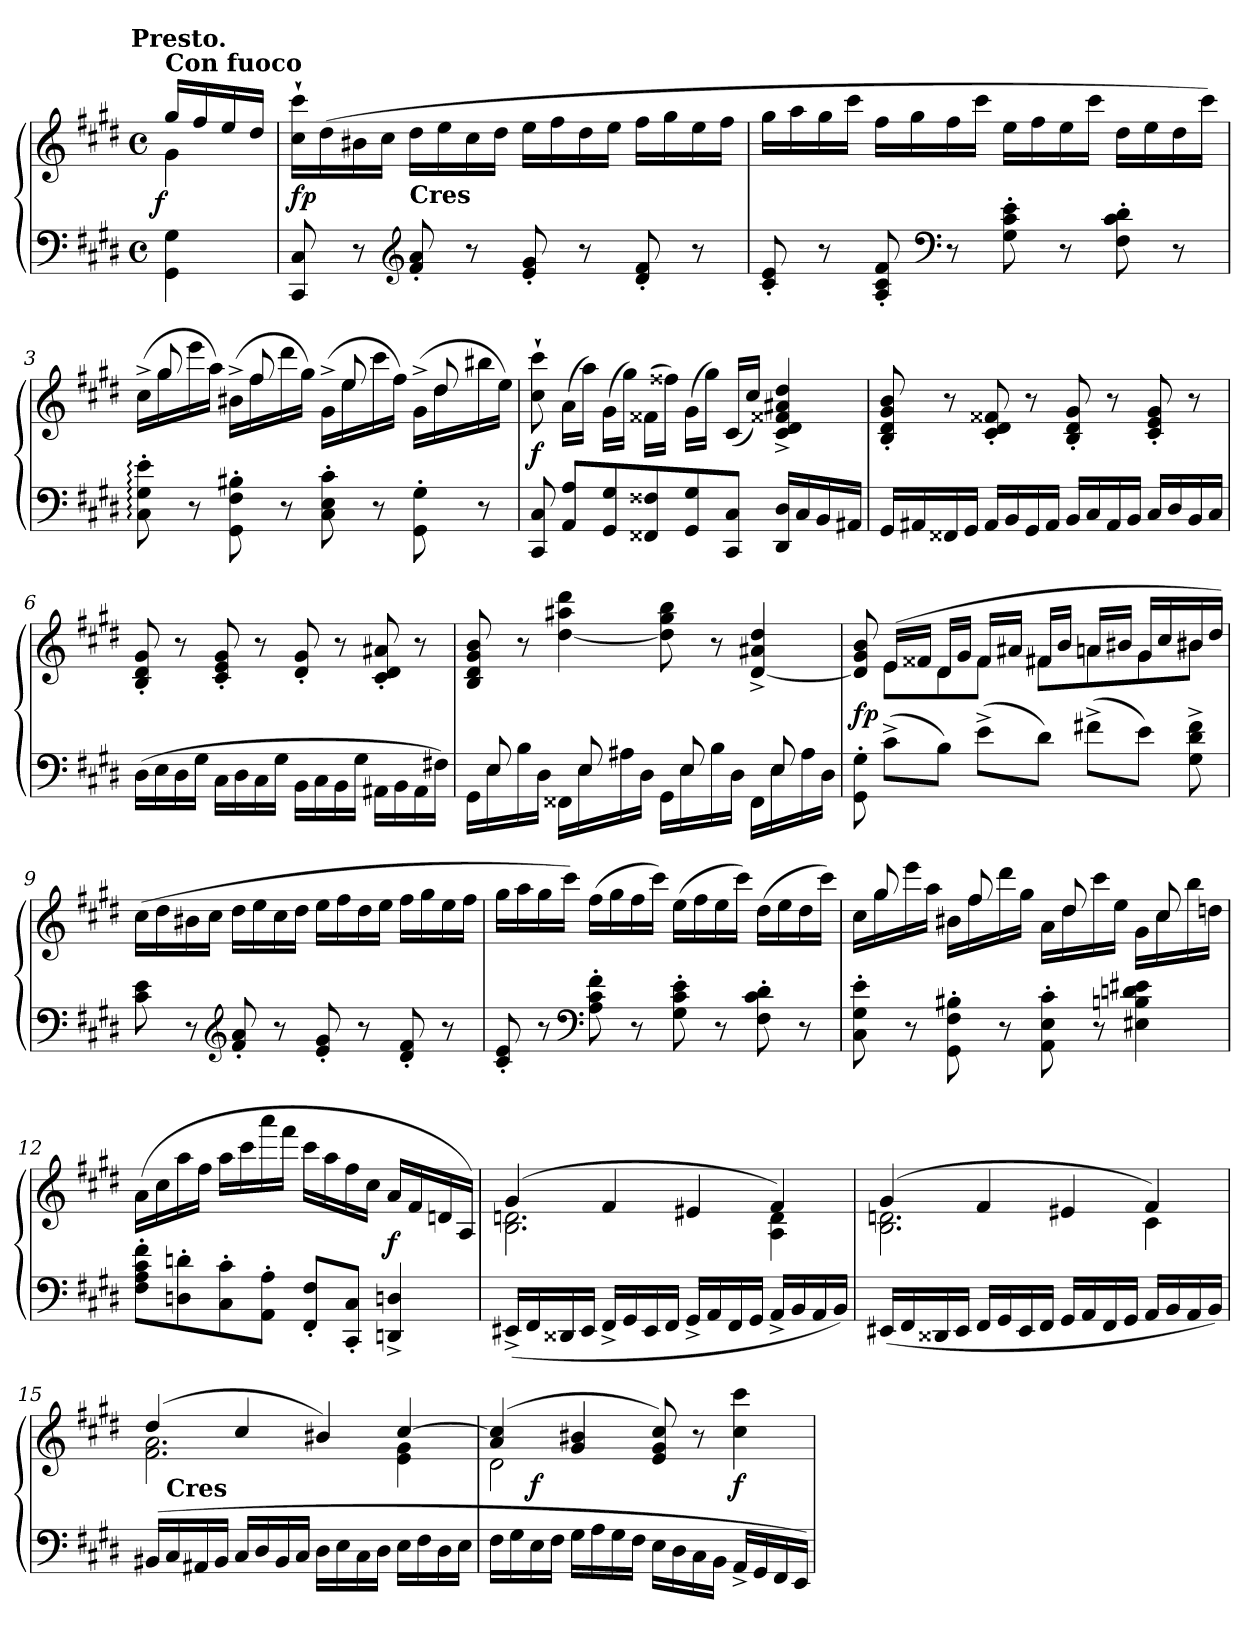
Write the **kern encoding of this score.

**kern	**kern	**dynam
*part1	*part1	*part1
*staff2	*staff1	*staff1/2
*clefF4	*clefG2	*
*k[f#c#g#d#]	*k[f#c#g#d#]	*
*c#:	*c#:	*
!!LO:TX:omd:t=Presto.
*M4/4	*M4/4	*
*met(c)	*met(c)	*
*MM176	*MM176	*
=	=	=
*	*^	*
!	!LO:TX:a:B:t=Con fuoco	!	!
!	!	!	!LO:DY:rj
4G#\ 4GG#\	16gg#LL	4g#	f
.	16ff#	.	.
.	16ee	.	.
.	16dd#JJ	.	.
*	*v	*v	*
=1	=1	=1
8C# 8CC#	16ccc#`> 16cc#`>LL	fp
.	(>16dd#	.
8r	16b#X	.
.	16cc#JJ	.
*clefG2	*	*
!	!LO:TX:c:B:t=Cres	!
8a'< 8f#'<	16dd#LL	.
.	16ee	.
8r	16cc#	.
.	16dd#JJ	.
8g#'< 8e'<	16eeLL	.
.	16ff#	.
8r	16dd#	.
.	16eeJJ	.
8f#'< 8d#'<	16ff#LL	.
.	16gg#	.
8r	16ee	.
.	16ff#JJ	.
=2	=2	=2
8e'< 8c#'<	16gg#LL	.
.	16aa	.
8r	16gg#	.
.	16ccc#JJ	.
8f#'< 8c#'< 8A'<	16ff#LL	.
.	16gg#	.
*clefF4	*	*
8r	16ff#	.
.	16ccc#JJ	.
8e'> 8c#'> 8G#'>	16eeLL	.
.	16ff#	.
8r	16ee	.
.	16ccc#JJ	.
8d#'> 8c#'> 8F#'>	16dd#LL	.
.	16ee	.
8r	16dd#	.
.	16ccc#JJ)	.
=3	=3	=3
*	*^	*
8e:'> 8G#:'> 8C#:'>	16ryy	(>16cc#^>LL	.
.	8gg#	16gg#	.
8r	.	16eee	.
.	16ryy	16aaJJ)	.
8B#X'> 8F#'> 8GG#'>	16ryy	(>16b#X^>LL	.
.	8ff#	16ff#	.
8r	.	16ddd#	.
.	16ryy	16gg#JJ)	.
8c#'> 8E'> 8C#'>	16ryy	(>16g#^>LL	.
.	8ee	16ee	.
8r	.	16ccc#	.
.	16ryy	16ff#JJ)	.
8G#'>\ 8GG#'>\	16ryy	(>16g#^>LL	.
.	8dd#	16dd#	.
8r	.	16bb#X	.
.	16ryy	16eeJJ)	.
*	*v	*v	*
=4	=4	=4
8C# 8CC#	8ccc#`> 8cc#`>	f
8A 8AAL	(>16aLL	.
.	16aaJJ)	.
8G# 8GG#	(>16g#LL	.
.	16gg#JJ)	.
8F##X 8FF##X	(>16f##XLL	.
.	16ff##XJJ)	.
8G# 8GG#	(>16g#LL	.
.	16gg#JJ)	.
8C# 8CC#J	(<16c#LL	.
.	16cc#JJ)	.
16D# 16DD#LL	4dd#^< 4a#X^< 4f##X^< 4d#^< 4c#^<	.
16C#	.	.
16BB	.	.
16AA#XJJ	.	.
=5	=5	=5
16GG#LL	8b'< 8g#'< 8d#'< 8B'<	.
16AA#X	.	.
16FF##X	8r	.
16GG#JJ	.	.
16AA#LL	8f##X'< 8d#'< 8c#'<	.
16BB	.	.
16GG#	8r	.
16AA#JJ	.	.
16BBLL	8g#'< 8d#'< 8B'<	.
16C#	.	.
16AA#	8r	.
16BBJJ	.	.
16C#LL	8g#'< 8e'< 8c#'<	.
16D#	.	.
16BB	8r	.
16C#JJ	.	.
=6	=6	=6
(>16D#LL	8g#'< 8d#'< 8B'<	.
16E	.	.
16D#	8r	.
16G#JJ	.	.
16C#LL	8g#'< 8e'< 8c#'<	.
16D#	.	.
16C#	8r	.
16G#JJ	.	.
16BB\LL	8g#'< 8d#'<	.
16C#	.	.
16BB	8r	.
16G#JJ	.	.
16AA#X\LL	8a#X'< 8d#'< 8c#'<	.
16BB	.	.
16AA#	8r	.
16F#XJJ)	.	.
=7	=7	=7
*^	*	*
16ryy	16GG#LL	8b 8g# 8d# 8B	.
8E	16E	.	.
.	16B	8r	.
16ryy	16D#JJ	.	.
16ryy	16FF##XLL	4ddd# 4aa#X [4dd#	.
8E	16E	.	.
.	16A#X	.	.
16ryy	16D#JJ	.	.
16ryy	16GG#LL	8bb 8gg# 8dd#]	.
8E	16E	.	.
.	16B	8r	.
16ryy	16D#JJ	.	.
16ryy	16FF##LL	4dd#^< 4a#X^< [4d#^<	.
8E	16E	.	.
.	16A#	.	.
16ryy	16D#JJ	.	.
*v	*v	*	*
=8	=8	=8
*	*^	*
8G#'>\ 8GG#'>\	8b 8g# 8d#]	8ryy	fp
(>8c#^<\L	(>16eLL	8eL	.
.	16f##XJJ	.	.
8BJ)	16d#LL	8d#	.
.	16g#JJ	.	.
(>8e^<L	16f##LL	8f##J	.
.	16a#XJJ	.	.
8d#J)	16f#XLL	8f#XL	.
.	16bJJ	.	.
(>8f#X^<L	16anLL	8an	.
.	16b#XJJ	.	.
8eJ)	16g#LL	8g#	.
.	16cc#	.	.
8f#^< 8d#^< 8G#^<	16b#X	8b#XJ	.
.	16dd#JJ)	.	.
*	*v	*v	*
=9	=9	=9
8e 8c#	(>16cc#LL	.
.	16dd#	.
8r	16b#X	.
.	16cc#JJ	.
*clefG2	*	*
8a'< 8f#'<	16dd#LL	.
.	16ee	.
8r	16cc#	.
.	16dd#JJ	.
8g#'< 8e'<	16eeLL	.
.	16ff#	.
8r	16dd#	.
.	16eeJJ	.
8f#'< 8d#'<	16ff#LL	.
.	16gg#	.
8r	16ee	.
.	16ff#JJ	.
=10	=10	=10
8e'< 8c#'<	16gg#LL	.
.	16aa	.
8r	16gg#	.
.	16ccc#JJ)	.
*clefF4	*	*
8f#'> 8c#'> 8A'>	(>16ff#LL	.
.	16gg#	.
8r	16ff#	.
.	16ccc#JJ)	.
8e'> 8c#'> 8G#'>	(>16eeLL	.
.	16ff#	.
8r	16ee	.
.	16ccc#JJ)	.
8d#'> 8c#'> 8F#'>	(>16dd#LL	.
.	16ee	.
8r	16dd#	.
.	16ccc#JJ)	.
=11	=11	=11
*	*^	*
8e'> 8G#'> 8C#'>	16ryy	16cc#LL	.
.	8gg#	16gg#	.
8r	.	16eee	.
.	8ryy	16aaJJ	.
8B#X'> 8F#'> 8GG#'>	.	16b#XLL	.
.	8ff#	16ff#	.
8r	.	16ddd#	.
.	8ryy	16gg#JJ	.
8c#'> 8E'> 8AA'>	.	16aLL	.
.	8dd#	16dd#	.
8r	.	16ccc#	.
.	8ryy	16eeJJ	.
4e#X 4dn 4Bn 4E#X	.	16g#LL	.
.	8cc#	16cc#	.
.	.	16bb	.
.	16ryy	16ddnJJ	.
*	*v	*v	*
=12	=12	=12
8f#'> 8c#'> 8A'> 8F#'>L	(>16aLL	.
.	16cc#	.
8dn'> 8Dn'>	16aa	.
.	16ff#JJ	.
8c#'> 8C#'>	16aaLL	.
.	16ccc#	.
8A'> 8AA'>J	16aaa	.
.	16fff#JJ	.
8F#'< 8FF#'<L	16ccc#LL	.
.	16aa	.
8C#'< 8CC#'<J	16ff#	.
.	16cc#JJ	.
4Dn^< 4DDn^<	16aLL	f
.	16f#	.
.	16dn	.
.	16AJJ)	.
=13	=13	=13
*	*^	*
(<16EE#X^>LL	(>4g#	2.dn 2.B	.
16FF#	.	.	.
16DD##X	.	.	.
16EE#JJ	.	.	.
16FF#^>LL	4f#	.	.
16GG#	.	.	.
16EE#	.	.	.
16FF#JJ	.	.	.
16GG#^>LL	4e#X	.	.
16AA	.	.	.
16FF#	.	.	.
16GG#JJ	.	.	.
16AA^>LL	4f#)	4d 4A	.
16BB	.	.	.
16AA	.	.	.
16BBJJ)	.	.	.
=14	=14	=14	=14
(<16EE#XLL	(>4g#	2.dn 2.B	.
16FF#	.	.	.
16DD##X	.	.	.
16EE#JJ	.	.	.
16FF#LL	4f#	.	.
16GG#	.	.	.
16EE#	.	.	.
16FF#JJ	.	.	.
16GG#LL	4e#X	.	.
16AA	.	.	.
16FF#	.	.	.
16GG#JJ	.	.	.
16AALL	4f#)	4c#	.
16BB	.	.	.
16AA	.	.	.
16BBJJ)	.	.	.
=15	=15	=15	=15
*	*	*^	*
(>16BB#XLL	(>4dd#	2.a 2.f#	16ryy	.
!	!	!	!LO:TX:c:B:t=Cres	!
16C#	.	.	2...ryy	.
16AA#X	.	.	.	.
16BB#JJ	.	.	.	.
16C#LL	4cc#	.	.	.
16D#	.	.	.	.
16BB#	.	.	.	.
16C#JJ	.	.	.	.
16D#LL	4b#X)	.	.	.
16E	.	.	.	.
16C#	.	.	.	.
16D#JJ	.	.	.	.
16ELL	[4cc#	4g# 4e	.	.
16F#	.	.	.	.
16D#	.	.	.	.
16EJJ	.	.	.	.
=16	=16	=16	=16	=16
16F#LL	(>4cc#] 4a	2d#	8ryy	.
16G#	.	.	.	.
16E	.	.	2..ryy	f
16F#JJ	.	.	.	.
16G#LL	4b#X 4g#	.	.	.
16A	.	.	.	.
16G#	.	.	.	.
16F#JJ	.	.	.	.
16E\LL	8cc# 8g# 8e)	2ryy	.	.
16D#	.	.	.	.
16C#	8r	.	.	.
16BBJJ	.	.	.	.
16AA^>LL	4ccc# 4cc#	.	.	f
16GG#	.	.	.	.
16FF#	.	.	.	.
16EEJJ)	.	.	.	.
*	*v	*v	*v	*
=	=	=
*-	*-	*-
